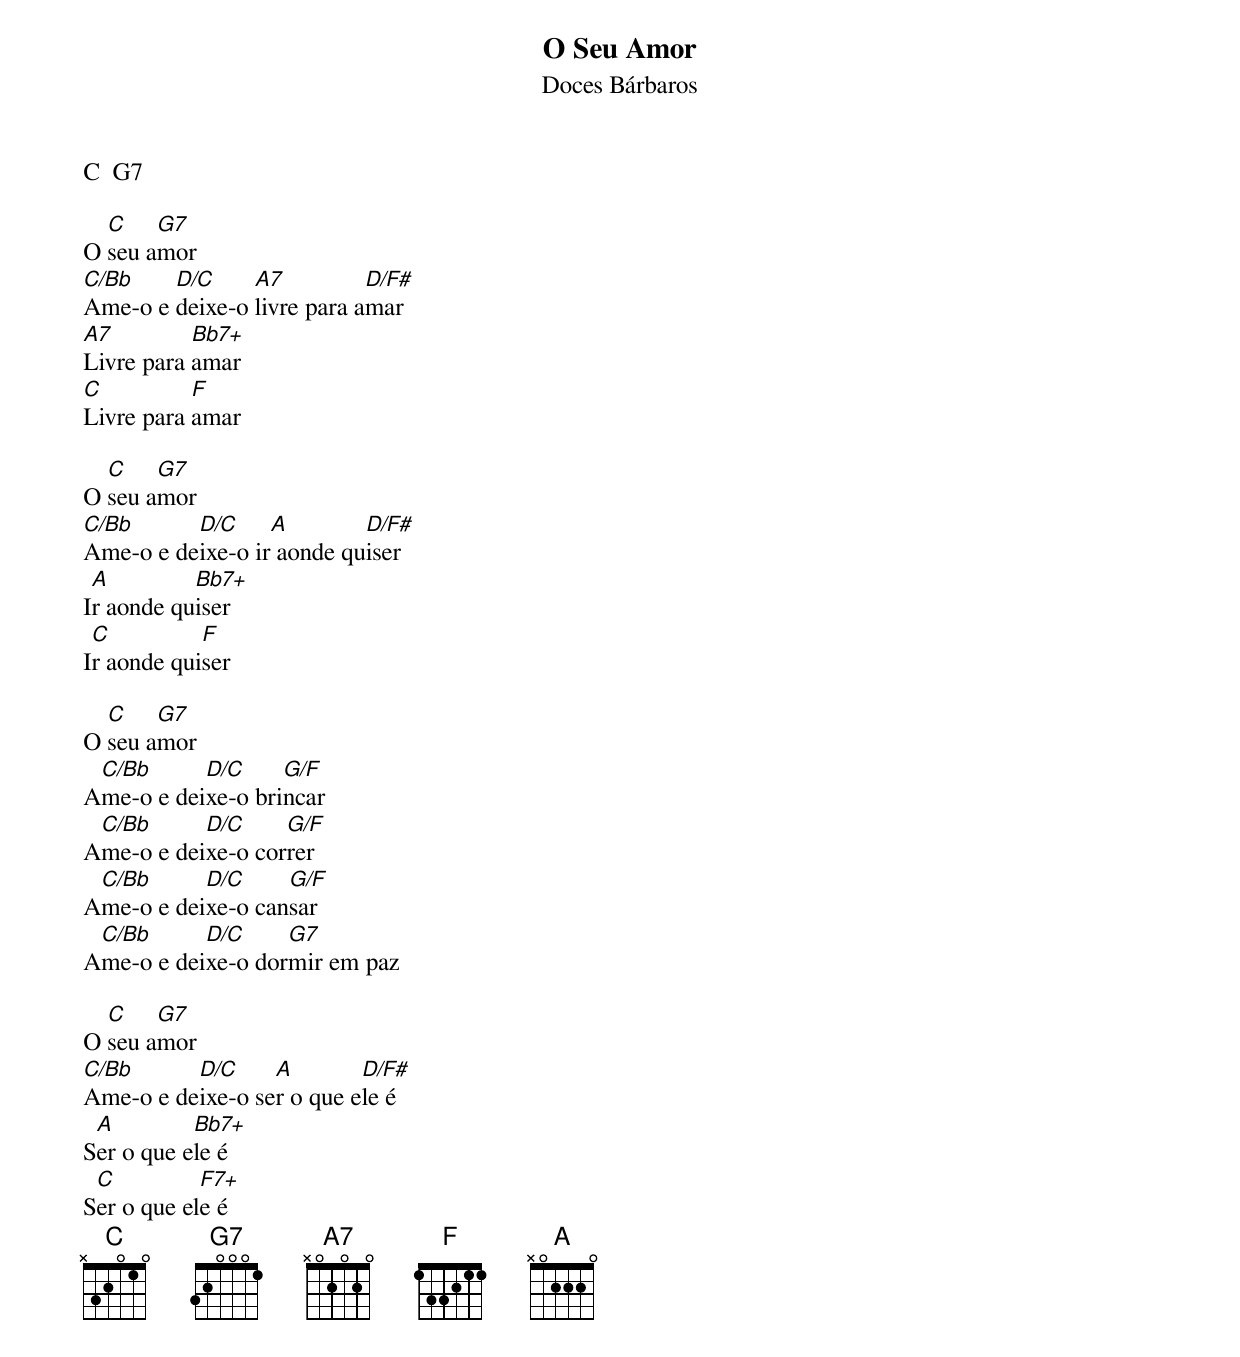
O Seu Amor
Doces Bárbaros

C  G7

  C    G7
O seu amor
C/Bb    D/C     A7          D/F#
Ame-o e deixe-o livre para amar
A7         Bb7+
Livre para amar
C          F
Livre para amar

  C    G7
O seu amor
C/Bb      D/C     A        D/F#
Ame-o e deixe-o ir aonde quiser
 A         Bb7+
Ir aonde quiser
 C          F
Ir aonde quiser

  C    G7
O seu amor
 C/Bb      D/C     G/F
Ame-o e deixe-o brincar
 C/Bb      D/C     G/F
Ame-o e deixe-o correr
 C/Bb      D/C     G/F
Ame-o e deixe-o cansar
 C/Bb      D/C     G7
Ame-o e deixe-o dormir em paz

  C    G7
O seu amor
C/Bb      D/C     A        D/F#
Ame-o e deixe-o ser o que ele é
 A         Bb7+
Ser o que ele é
 C          F7+
Ser o que ele é
